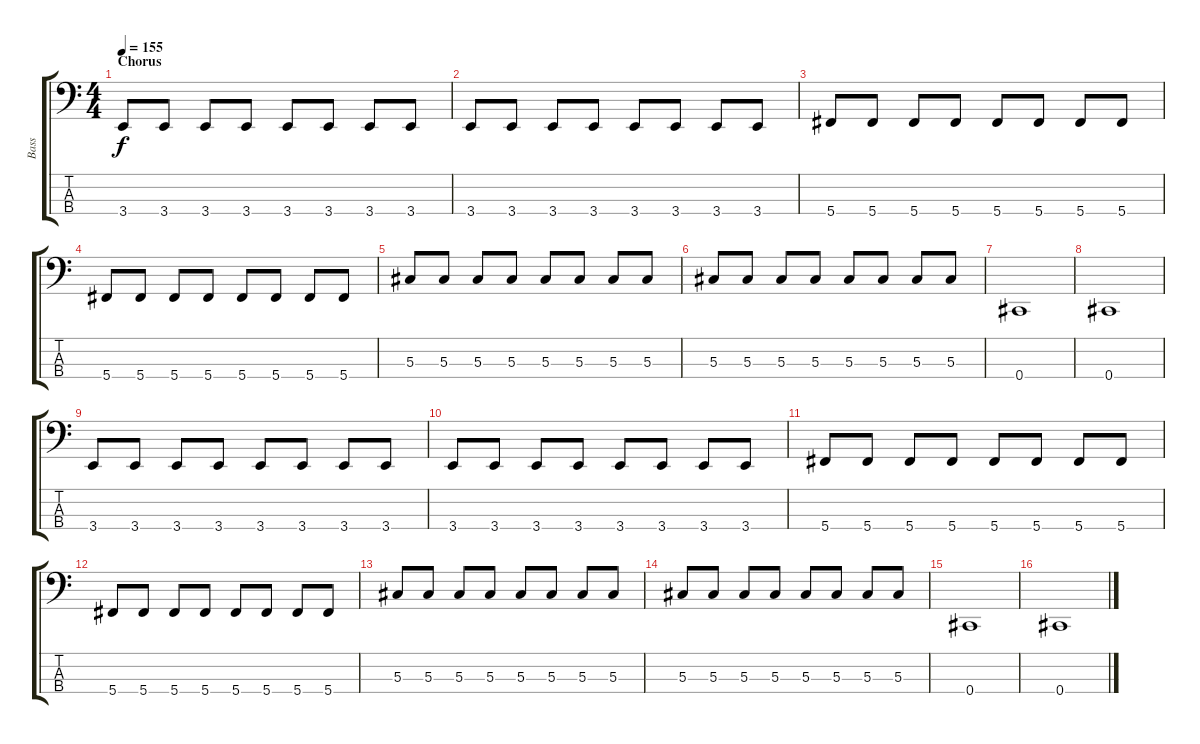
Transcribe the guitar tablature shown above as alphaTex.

\track ("Bass" "Bass") {instrument electricbasspick}
\staff {score tabs}
\tuning (Gb2 Db2 Ab1 Db1) {hide}
\ts (4 4)
\section ("" "Chorus")
\tempo 155
\clef f4
\ks c
3.4.8{dy f} 3.4.8 3.4.8 3.4.8 3.4.8 3.4.8 3.4.8 3.4.8 |
3.4.8 3.4.8 3.4.8 3.4.8 3.4.8 3.4.8 3.4.8 3.4.8 |
5.4.8 5.4.8 5.4.8 5.4.8 5.4.8 5.4.8 5.4.8 5.4.8 |
5.4.8 5.4.8 5.4.8 5.4.8 5.4.8 5.4.8 5.4.8 5.4.8 |
5.3.8 5.3.8 5.3.8 5.3.8 5.3.8 5.3.8 5.3.8 5.3.8 |
5.3.8 5.3.8 5.3.8 5.3.8 5.3.8 5.3.8 5.3.8 5.3.8 |
0.4.1 |
0.4.1 |
3.4.8 3.4.8 3.4.8 3.4.8 3.4.8 3.4.8 3.4.8 3.4.8 |
3.4.8 3.4.8 3.4.8 3.4.8 3.4.8 3.4.8 3.4.8 3.4.8 |
5.4.8 5.4.8 5.4.8 5.4.8 5.4.8 5.4.8 5.4.8 5.4.8 |
5.4.8 5.4.8 5.4.8 5.4.8 5.4.8 5.4.8 5.4.8 5.4.8 |
5.3.8 5.3.8 5.3.8 5.3.8 5.3.8 5.3.8 5.3.8 5.3.8 |
5.3.8 5.3.8 5.3.8 5.3.8 5.3.8 5.3.8 5.3.8 5.3.8 |
0.4.1 |
0.4.1
